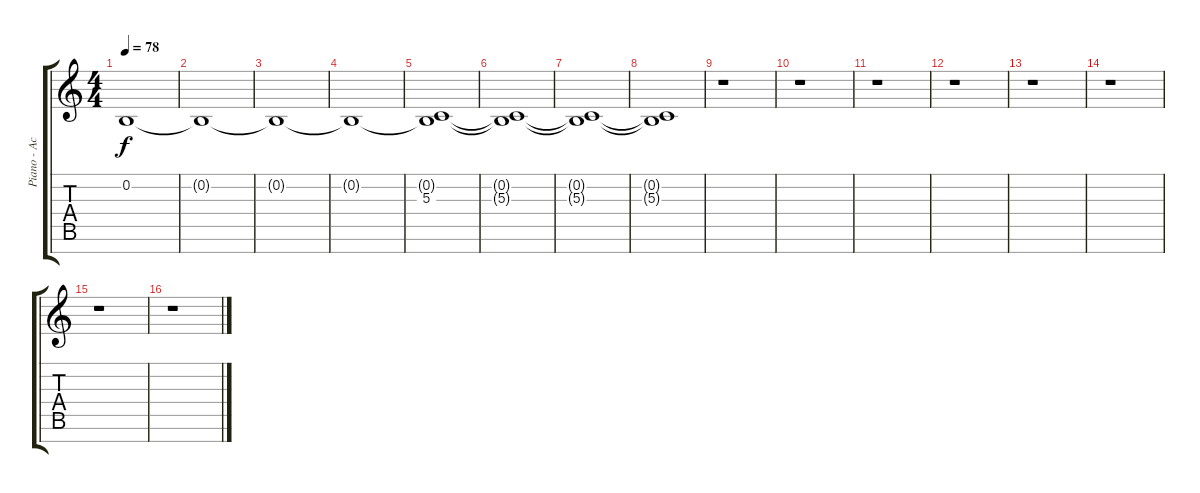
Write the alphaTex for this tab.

\track ("Piano - Accentuation" "Piano - Ac") {instrument brightacousticpiano}
\staff {score tabs}
\tuning (E4 B3 G3 D3 A2 E2 B1) {hide}
\ts (4 4)
\tempo 78
\clef g2
\ks c
0.2.1{dy f volume 6 instrument applause} |
0.2{t}.1 |
0.2{t}.1 |
0.2{t}.1 |
(0.2{t} 5.3).1{instrument applause} |
(0.2{t} 5.3{t}).1 |
(0.2{t} 5.3{t}).1{volume 0} |
(0.2{t} 5.3{t}).1 |
r.1 |
r.1 |
r.1 |
r.1 |
r.1 |
r.1 |
r.1 |
r.1
